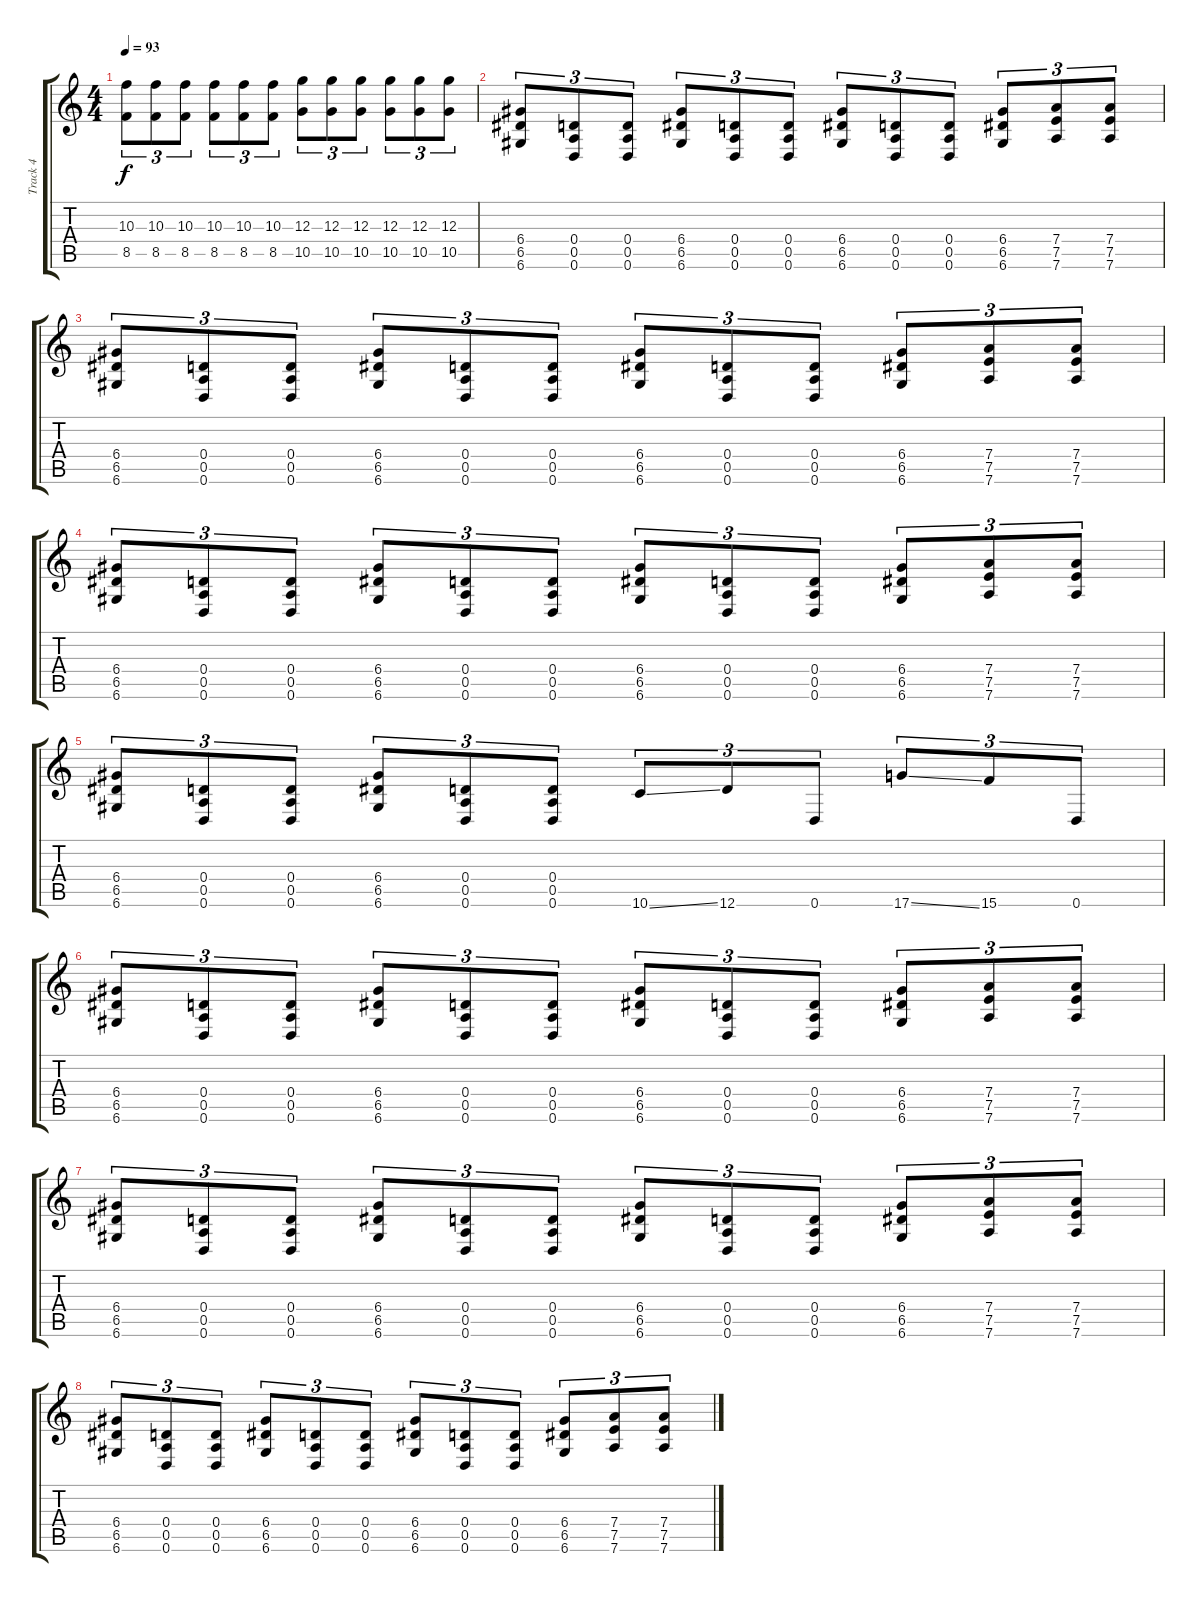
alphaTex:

\track ("Track 4" "Track 4") {instrument overdrivenguitar}
\staff {score tabs}
\tuning (E4 B3 G3 D3 A2 D2) {hide}
\ts (4 4)
\tempo 93
\clef g2
\ks c
(10.3 8.5).8{tu (3 2) dy f} (10.3 8.5).8{tu (3 2)} (10.3 8.5).8{tu (3 2)} (10.3 8.5).8{tu (3 2)} (10.3 8.5).8{tu (3 2)} (10.3 8.5).8{tu (3 2)} (12.3 10.5).8{tu (3 2)} (12.3 10.5).8{tu (3 2)} (12.3 10.5).8{tu (3 2)} (12.3 10.5).8{tu (3 2)} (12.3 10.5).8{tu (3 2)} (12.3 10.5).8{tu (3 2)} |
(6.4 6.5 6.6).8{tu (3 2) instrument overdrivenguitar} (0.4 0.5 0.6).8{tu (3 2)} (0.4 0.5 0.6).8{tu (3 2)} (6.4 6.5 6.6).8{tu (3 2)} (0.4 0.5 0.6).8{tu (3 2)} (0.4 0.5 0.6).8{tu (3 2)} (6.4 6.5 6.6).8{tu (3 2)} (0.4 0.5 0.6).8{tu (3 2)} (0.4 0.5 0.6).8{tu (3 2)} (6.4 6.5 6.6).8{tu (3 2)} (7.4 7.5 7.6).8{tu (3 2)} (7.4 7.5 7.6).8{tu (3 2)} |
(6.4 6.5 6.6).8{tu (3 2)} (0.4 0.5 0.6).8{tu (3 2)} (0.4 0.5 0.6).8{tu (3 2)} (6.4 6.5 6.6).8{tu (3 2)} (0.4 0.5 0.6).8{tu (3 2)} (0.4 0.5 0.6).8{tu (3 2)} (6.4 6.5 6.6).8{tu (3 2)} (0.4 0.5 0.6).8{tu (3 2)} (0.4 0.5 0.6).8{tu (3 2)} (6.4 6.5 6.6).8{tu (3 2)} (7.4 7.5 7.6).8{tu (3 2)} (7.4 7.5 7.6).8{tu (3 2)} |
(6.4 6.5 6.6).8{tu (3 2)} (0.4 0.5 0.6).8{tu (3 2)} (0.4 0.5 0.6).8{tu (3 2)} (6.4 6.5 6.6).8{tu (3 2)} (0.4 0.5 0.6).8{tu (3 2)} (0.4 0.5 0.6).8{tu (3 2)} (6.4 6.5 6.6).8{tu (3 2)} (0.4 0.5 0.6).8{tu (3 2)} (0.4 0.5 0.6).8{tu (3 2)} (6.4 6.5 6.6).8{tu (3 2)} (7.4 7.5 7.6).8{tu (3 2)} (7.4 7.5 7.6).8{tu (3 2)} |
(6.4 6.5 6.6).8{tu (3 2)} (0.4 0.5 0.6).8{tu (3 2)} (0.4 0.5 0.6).8{tu (3 2)} (6.4 6.5 6.6).8{tu (3 2)} (0.4 0.5 0.6).8{tu (3 2)} (0.4 0.5 0.6).8{tu (3 2)} 10.6{ss}.8{tu (3 2)} 12.6.8{tu (3 2)} 0.6.8{tu (3 2)} 17.6{ss}.8{tu (3 2)} 15.6.8{tu (3 2)} 0.6.8{tu (3 2)} |
(6.4 6.5 6.6).8{tu (3 2)} (0.4 0.5 0.6).8{tu (3 2)} (0.4 0.5 0.6).8{tu (3 2)} (6.4 6.5 6.6).8{tu (3 2)} (0.4 0.5 0.6).8{tu (3 2)} (0.4 0.5 0.6).8{tu (3 2)} (6.4 6.5 6.6).8{tu (3 2)} (0.4 0.5 0.6).8{tu (3 2)} (0.4 0.5 0.6).8{tu (3 2)} (6.4 6.5 6.6).8{tu (3 2)} (7.4 7.5 7.6).8{tu (3 2)} (7.4 7.5 7.6).8{tu (3 2)} |
(6.4 6.5 6.6).8{tu (3 2)} (0.4 0.5 0.6).8{tu (3 2)} (0.4 0.5 0.6).8{tu (3 2)} (6.4 6.5 6.6).8{tu (3 2)} (0.4 0.5 0.6).8{tu (3 2)} (0.4 0.5 0.6).8{tu (3 2)} (6.4 6.5 6.6).8{tu (3 2)} (0.4 0.5 0.6).8{tu (3 2)} (0.4 0.5 0.6).8{tu (3 2)} (6.4 6.5 6.6).8{tu (3 2)} (7.4 7.5 7.6).8{tu (3 2)} (7.4 7.5 7.6).8{tu (3 2)} |
(6.4 6.5 6.6).8{tu (3 2)} (0.4 0.5 0.6).8{tu (3 2)} (0.4 0.5 0.6).8{tu (3 2)} (6.4 6.5 6.6).8{tu (3 2)} (0.4 0.5 0.6).8{tu (3 2)} (0.4 0.5 0.6).8{tu (3 2)} (6.4 6.5 6.6).8{tu (3 2)} (0.4 0.5 0.6).8{tu (3 2)} (0.4 0.5 0.6).8{tu (3 2)} (6.4 6.5 6.6).8{tu (3 2)} (7.4 7.5 7.6).8{tu (3 2)} (7.4 7.5 7.6).8{tu (3 2)}
